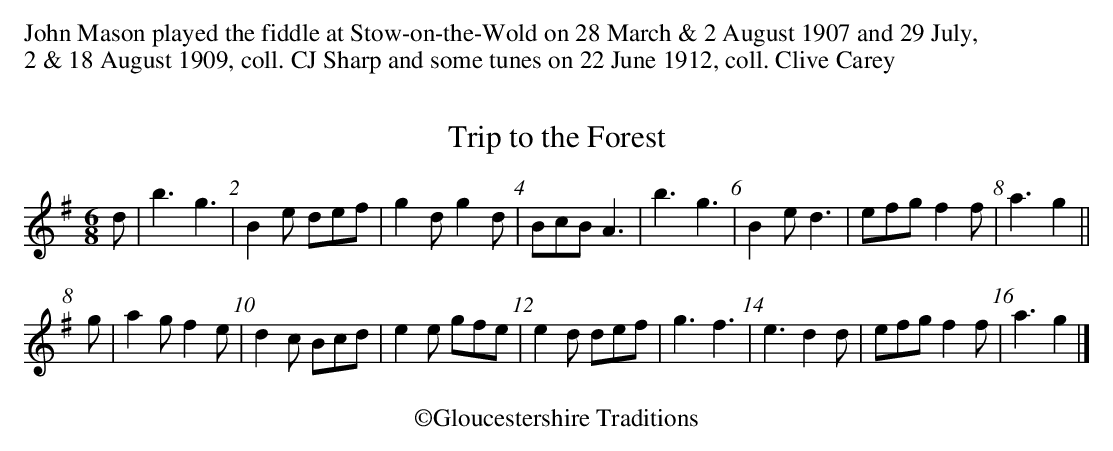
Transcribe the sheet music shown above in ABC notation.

X:1
T:Trip to the Forest
M:6/8
L:1/8
K:G
d | b3 g3 | B2 e def | g2 d g2 d | BcB A3 | b3 g3 | B2 e d3 | efg f2 f | a3 g2 ||
g | a2 g f2 e | d2 c Bcd | e2 e gfe | e2 d def | g3 f3 | e3 d2 d | efg f2 f | a3 g2 |]
